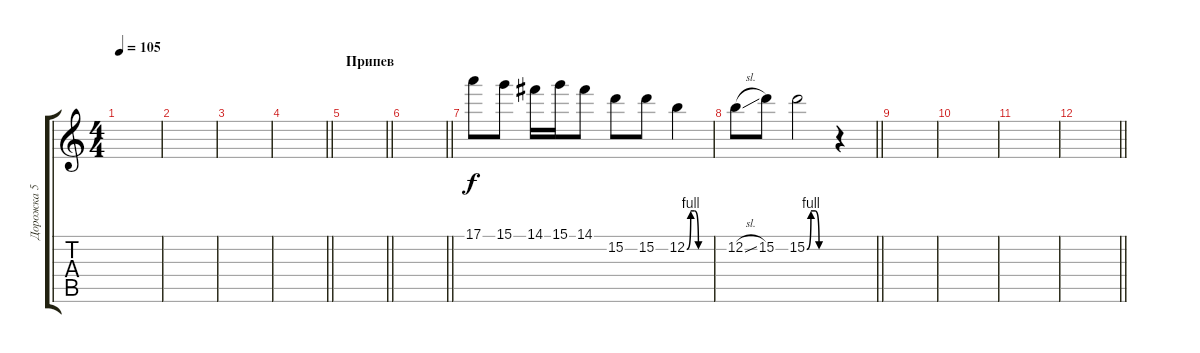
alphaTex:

\track ("Дорожка 5" "Дорожка 5") {instrument distortionguitar}
\staff {score tabs}
\tuning (E4 B3 G3 D3 A2 E2) {hide}
\ts (4 4)
\tempo 105
\clef g2
\ks c
|
|
|
\barLineRight lightlight
|
\section ("" "Припев")
\barLineRight lightlight
|
\barLineRight lightlight
|
17.1.8 15.1.8 14.1.16 15.1.16 14.1.8 15.2.8 15.2.8 12.2{be (custom 0 0 10 4 20 4 30 0 60 0)}.4 |
\barLineRight lightlight
12.2{sl}.8 15.2.8 15.2{be (custom 0 0 10 4 20 4 30 0 60 0)}.2 r.4 |
|
|
|
\barLineRight lightlight
